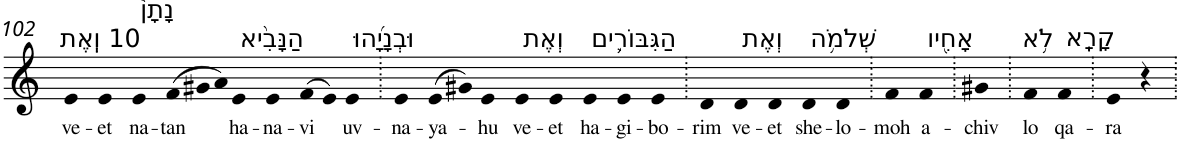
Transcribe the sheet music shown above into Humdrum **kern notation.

**kern	**text
*part1	*part1
*staff1	*staff1
*I"Piano	*
*I'Pno	*
!!LO:PB:g=z
*clefG2	*
*k[]	*
=102	=102
!LO:TX:a:t=10 וְֽאֶת	!
!	!LO:LY:b
4e	ve-
!	!LO:LY:b
4e	-et
!LO:TX:a:t=נָתָן֩	!
!	!LO:LY:b
4e	na-
*Xtuplet	*
!	!LO:LY:b
(>12f	-tan
12g#X	.
12a)	.
!LO:TX:a:t=הַנָּבִ֨יא	!
!	!LO:LY:b
4e	ha-
!	!LO:LY:b
4e	-na-
!	!LO:LY:b
(>8f	-vi
8e)	.
!LO:TX:a:t=וּבְנָיָ֜הוּ	!
!	!LO:LY:b
4e	uv-
=103.	=103.
!	!LO:LY:b
4e	-na-
!	!LO:LY:b
(>8e	-ya-
8g#X)	.
!	!LO:LY:b
4e	-hu
!LO:TX:a:t=וְאֶת	!
!	!LO:LY:b
4e	ve-
!	!LO:LY:b
4e	-et
!LO:TX:a:t=הַגִּבּוֹרִ֛ים	!
!	!LO:LY:b
4e	ha-
!	!LO:LY:b
4e	-gi-
!	!LO:LY:b
4e	-bo-
=104.	=104.
!	!LO:LY:b
4d	-rim
!LO:TX:a:t=וְאֶת	!
!	!LO:LY:b
4d	ve-
!	!LO:LY:b
4d	-et
!LO:TX:a:t=שְׁלֹמֹ֥ה	!
!	!LO:LY:b
4d	she-
!	!LO:LY:b
4d	-lo-
=105.	=105.
!	!LO:LY:b
4f	-moh
!LO:TX:a:t=אָחִ֖יו	!
!	!LO:LY:b
4f	a-
=106.	=106.
!	!LO:LY:b
4g#X	-chiv
=107.	=107.
!LO:TX:a:t=לֹ֥א	!
!	!LO:LY:b
4f	lo
!LO:TX:a:t=קָרָֽא	!
!	!LO:LY:b
4f	qa-
=108.	=108.
!	!LO:LY:b
4e	-ra
4r	.
=.	=.
*-	*-
